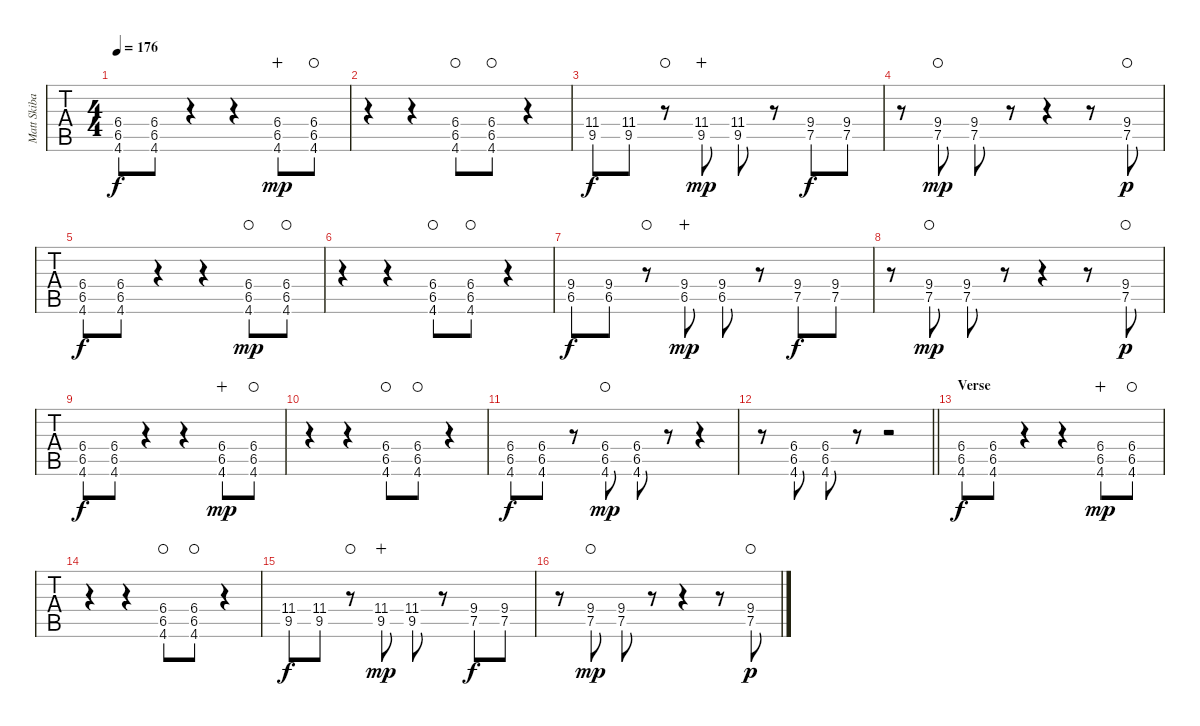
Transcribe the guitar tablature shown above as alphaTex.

\track ("Matt Skiba - Guitar One - Right Channel" "Matt Skiba") {instrument distortionguitar}
\staff {tabs}
\tuning (E4 B3 G3 D3 A2 E2) {hide}
\ts (4 4)
\tempo 176
\clef g2
\ks b
(6.4 6.5 4.6).8{dy f} (6.4 6.5 4.6).8 r.4 r.4 (6.4 6.5 4.6).8{dy mp wahc} (6.4 6.5 4.6).8{waho} |
r.4 r.4 (6.4 6.5 4.6).8{waho} (6.4 6.5 4.6).8{waho} r.4 |
(11.4 9.5).8{dy f} (11.4 9.5).8 r.8{waho} (11.4 9.5).8{dy mp wahc} (11.4 9.5).8 r.8 (9.4 7.5).8{dy f} (9.4 7.5).8 |
r.8 (9.4 7.5).8{dy mp waho} (9.4 7.5).8 r.8 r.4 r.8 (9.4 7.5).8{dy p waho} |
(6.4 6.5 4.6).8{dy f} (6.4 6.5 4.6).8 r.4 r.4 (6.4 6.5 4.6).8{dy mp waho} (6.4 6.5 4.6).8{waho} |
r.4 r.4 (6.4 6.5 4.6).8{waho} (6.4 6.5 4.6).8{waho} r.4 |
(9.4 6.5).8{dy f} (9.4 6.5).8 r.8{waho} (9.4 6.5).8{dy mp wahc} (9.4 6.5).8 r.8 (9.4 7.5).8{dy f} (9.4 7.5).8 |
r.8 (9.4 7.5).8{dy mp waho} (9.4 7.5).8 r.8 r.4 r.8 (9.4 7.5).8{dy p waho} |
(6.4 6.5 4.6).8{dy f} (6.4 6.5 4.6).8 r.4 r.4 (6.4 6.5 4.6).8{dy mp wahc} (6.4 6.5 4.6).8{waho} |
r.4 r.4 (6.4 6.5 4.6).8{waho} (6.4 6.5 4.6).8{waho} r.4 |
(6.4 6.5 4.6).8{dy f} (6.4 6.5 4.6).8 r.8 (6.4 6.5 4.6).8{dy mp waho} (6.4 6.5 4.6).8 r.8 r.4 |
\barLineRight lightlight
r.8 (6.4 6.5 4.6).8 (6.4 6.5 4.6).8 r.8 r.2 |
\section ("" "Verse")
(6.4 6.5 4.6).8{dy f} (6.4 6.5 4.6).8 r.4 r.4 (6.4 6.5 4.6).8{dy mp wahc} (6.4 6.5 4.6).8{waho} |
r.4 r.4 (6.4 6.5 4.6).8{waho} (6.4 6.5 4.6).8{waho} r.4 |
(11.4 9.5).8{dy f} (11.4 9.5).8 r.8{waho} (11.4 9.5).8{dy mp wahc} (11.4 9.5).8 r.8 (9.4 7.5).8{dy f} (9.4 7.5).8 |
r.8 (9.4 7.5).8{dy mp waho} (9.4 7.5).8 r.8 r.4 r.8 (9.4 7.5).8{dy p waho}
